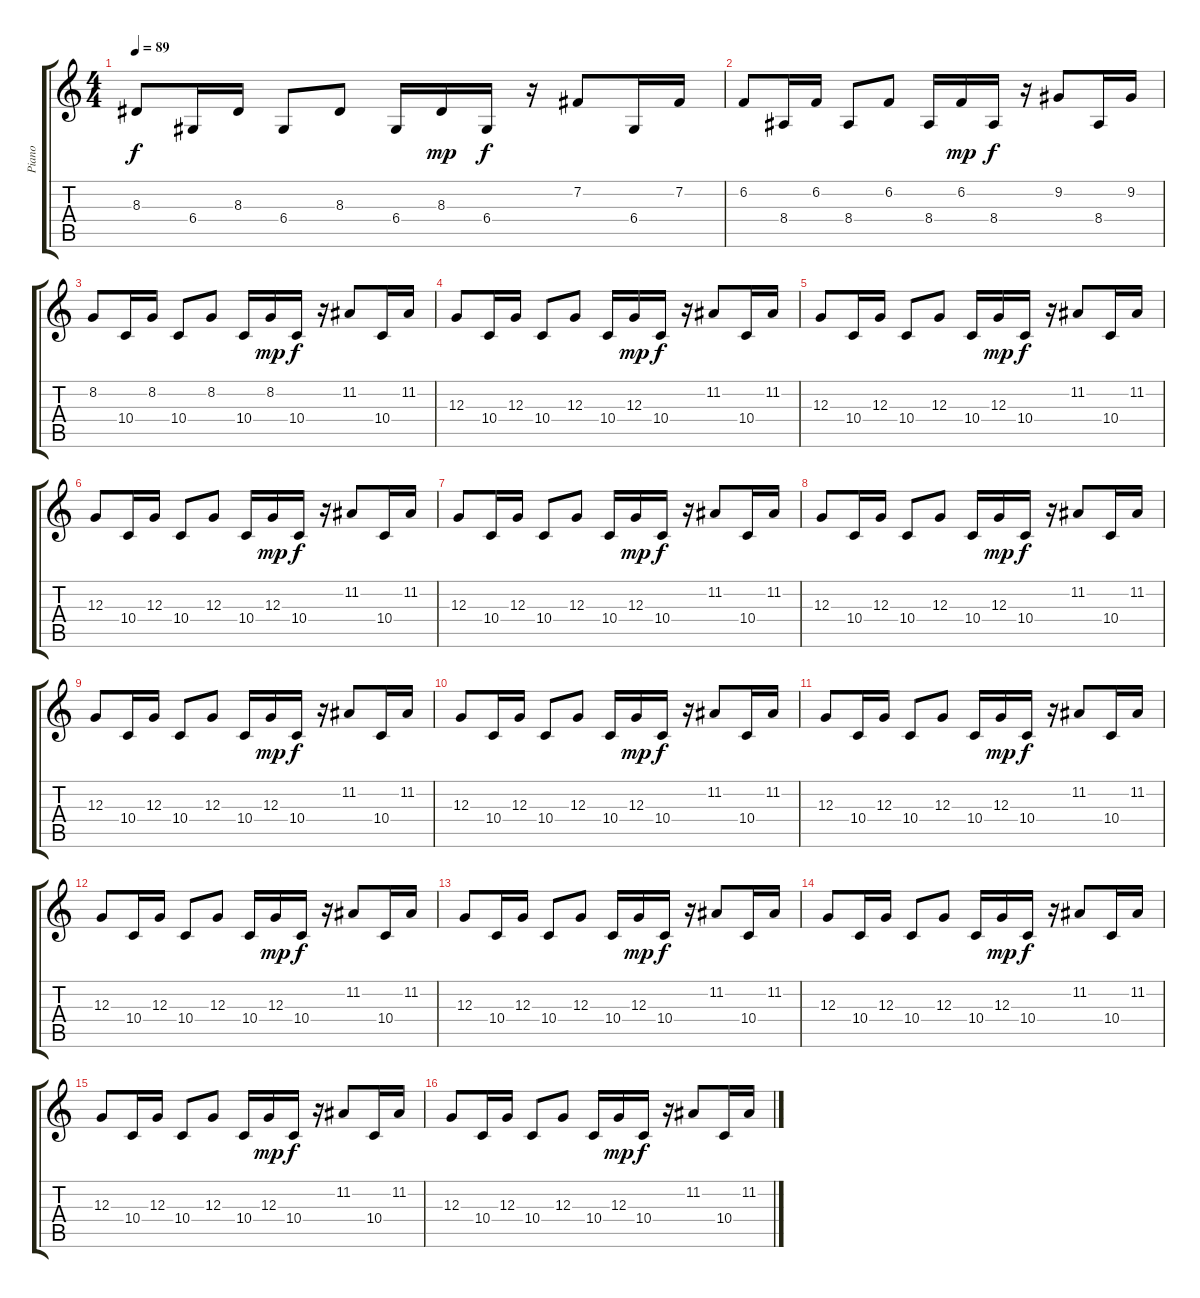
\track ("Piano" "Piano") {instrument acousticgrandpiano}
\staff {score tabs}
\tuning (E4 B3 G3 D3 A2 E2) {hide}
\ts (4 4)
\tempo 89
\clef g2
\ks c
8.3.8{dy f} 6.4.16 8.3.16 6.4.8 8.3.8 6.4.16 8.3.16{dy mp} 6.4.16{dy f} r.16 7.2.8 6.4.16 7.2.16 |
6.2.8 8.4.16 6.2.16 8.4.8 6.2.8 8.4.16 6.2.16{dy mp} 8.4.16{dy f} r.16 9.2.8 8.4.16 9.2.16 |
8.2.8 10.4.16 8.2.16 10.4.8 8.2.8 10.4.16 8.2.16{dy mp} 10.4.16{dy f} r.16 11.2.8 10.4.16 11.2.16 |
12.3.8 10.4.16 12.3.16 10.4.8 12.3.8 10.4.16 12.3.16{dy mp} 10.4.16{dy f} r.16 11.2.8 10.4.16 11.2.16 |
12.3.8 10.4.16 12.3.16 10.4.8 12.3.8 10.4.16 12.3.16{dy mp} 10.4.16{dy f} r.16 11.2.8 10.4.16 11.2.16 |
12.3.8 10.4.16 12.3.16 10.4.8 12.3.8 10.4.16 12.3.16{dy mp} 10.4.16{dy f} r.16 11.2.8 10.4.16 11.2.16 |
12.3.8 10.4.16 12.3.16 10.4.8 12.3.8 10.4.16 12.3.16{dy mp} 10.4.16{dy f} r.16 11.2.8 10.4.16 11.2.16 |
12.3.8 10.4.16 12.3.16 10.4.8 12.3.8 10.4.16 12.3.16{dy mp} 10.4.16{dy f} r.16 11.2.8 10.4.16 11.2.16 |
12.3.8 10.4.16 12.3.16 10.4.8 12.3.8 10.4.16 12.3.16{dy mp} 10.4.16{dy f} r.16 11.2.8 10.4.16 11.2.16 |
12.3.8 10.4.16 12.3.16 10.4.8 12.3.8 10.4.16 12.3.16{dy mp} 10.4.16{dy f} r.16 11.2.8 10.4.16 11.2.16 |
12.3.8 10.4.16 12.3.16 10.4.8 12.3.8 10.4.16 12.3.16{dy mp} 10.4.16{dy f} r.16 11.2.8 10.4.16 11.2.16 |
12.3.8 10.4.16 12.3.16 10.4.8 12.3.8 10.4.16 12.3.16{dy mp} 10.4.16{dy f} r.16 11.2.8 10.4.16 11.2.16 |
12.3.8 10.4.16 12.3.16 10.4.8 12.3.8 10.4.16 12.3.16{dy mp} 10.4.16{dy f} r.16 11.2.8 10.4.16 11.2.16 |
12.3.8 10.4.16 12.3.16 10.4.8 12.3.8 10.4.16 12.3.16{dy mp} 10.4.16{dy f} r.16 11.2.8 10.4.16 11.2.16 |
12.3.8 10.4.16 12.3.16 10.4.8 12.3.8 10.4.16 12.3.16{dy mp} 10.4.16{dy f} r.16 11.2.8 10.4.16 11.2.16 |
12.3.8 10.4.16 12.3.16 10.4.8 12.3.8 10.4.16 12.3.16{dy mp} 10.4.16{dy f} r.16 11.2.8 10.4.16 11.2.16
